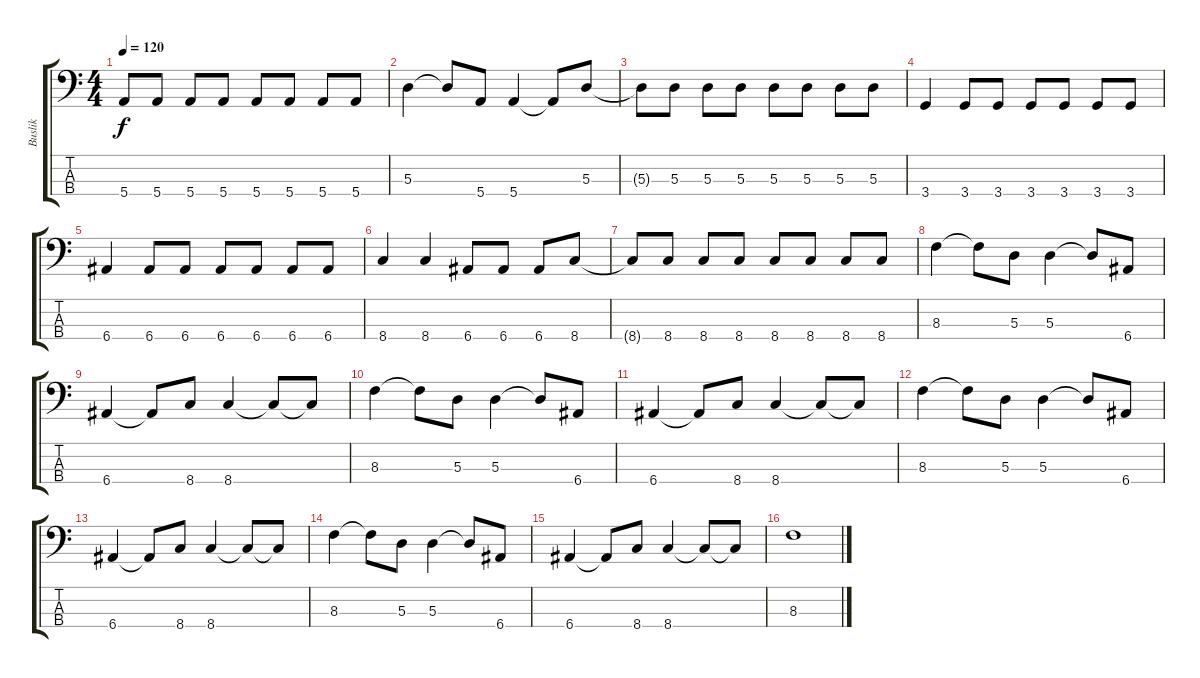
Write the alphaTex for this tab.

\track ("Buslik" "Buslik") {instrument electricbasspick}
\staff {score tabs}
\tuning (G2 D2 A1 E1) {hide}
\ts (4 4)
\tempo 120
\clef f4
\ks c
5.4{t}.8{dy f} 5.4.8 5.4.8 5.4.8 5.4.8 5.4.8 5.4.8 5.4.8 |
5.3.4 5.3{t}.8 5.4.8 5.4.4 5.4{t}.8 5.3.8 |
5.3{t}.8 5.3.8 5.3.8 5.3.8 5.3.8 5.3.8 5.3.8 5.3.8 |
3.4.4 3.4.8 3.4.8 3.4.8 3.4.8 3.4.8 3.4.8 |
6.4.4 6.4.8 6.4.8 6.4.8 6.4.8 6.4.8 6.4.8 |
8.4.4 8.4.4 6.4.8 6.4.8 6.4.8 8.4.8 |
8.4{t}.8 8.4.8 8.4.8 8.4.8 8.4.8 8.4.8 8.4.8 8.4.8 |
8.3.4 8.3{t}.8 5.3.8 5.3.4 5.3{t}.8 6.4.8 |
6.4.4 6.4{t}.8 8.4.8 8.4.4 8.4{t}.8 8.4{t}.8 |
8.3.4 8.3{t}.8 5.3.8 5.3.4 5.3{t}.8 6.4.8 |
6.4.4 6.4{t}.8 8.4.8 8.4.4 8.4{t}.8 8.4{t}.8 |
8.3.4 8.3{t}.8 5.3.8 5.3.4 5.3{t}.8 6.4.8 |
6.4.4 6.4{t}.8 8.4.8 8.4.4 8.4{t}.8 8.4{t}.8 |
8.3.4 8.3{t}.8 5.3.8 5.3.4 5.3{t}.8 6.4.8 |
6.4.4 6.4{t}.8 8.4.8 8.4.4 8.4{t}.8 8.4{t}.8 |
8.3.1
